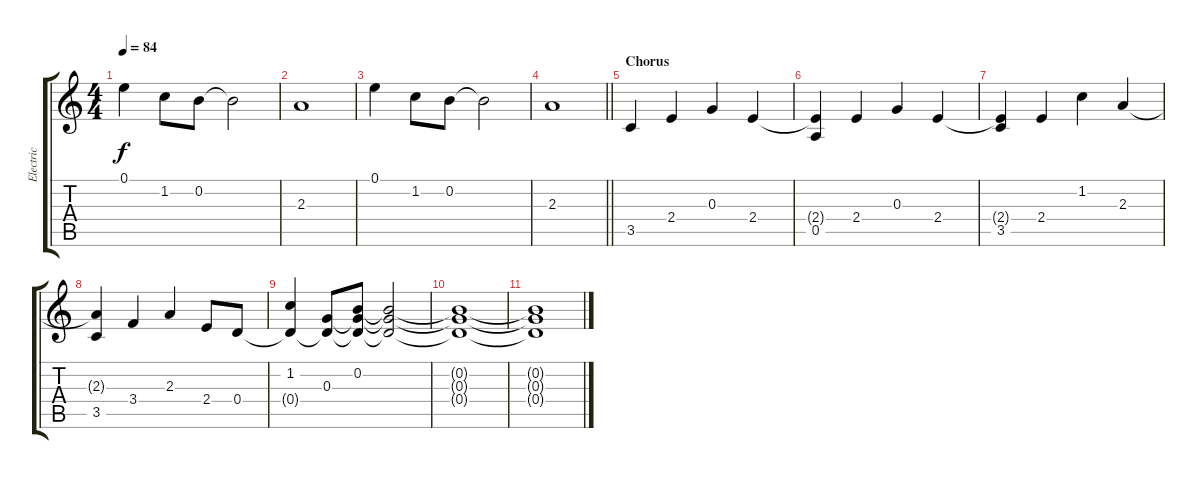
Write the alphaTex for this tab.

\track ("Electric" "Electric") {instrument overdrivenguitar}
\staff {score tabs}
\tuning (E4 B3 G3 D3 A2 E2) {hide}
\ts (4 4)
\tempo 84
\clef g2
\ks c
0.1.4{dy f} 1.2.8 0.2.8 0.2{t}.2 |
2.3.1 |
0.1.4 1.2.8 0.2.8 0.2{t}.2 |
\barLineRight lightlight
2.3.1 |
\section ("" "Chorus")
3.5.4 2.4.4 0.3.4 2.4.4 |
(2.4{t} 0.5).4 2.4.4 0.3.4 2.4.4 |
(2.4{t} 3.5).4 2.4.4 1.2.4 2.3.4 |
(2.3{t} 3.5).4 3.4.4 2.3.4 2.4.8 0.4.8 |
(1.2 0.4{t}).4 (0.3 0.4{t}).8 (0.2 0.3{t} 0.4{t}).8 (0.2{t} 0.3{t} 0.4{t}).2 |
(0.2{t} 0.3{t} 0.4{t}).1 |
(0.2{t} 0.3{t} 0.4{t}).1
